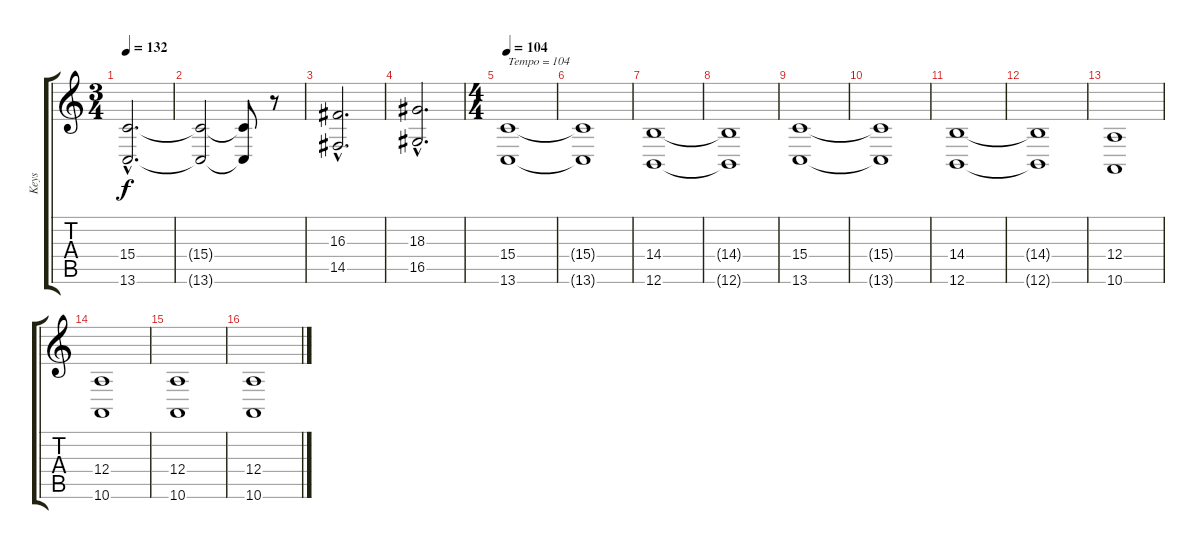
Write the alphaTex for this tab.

\track ("Keys" "Keys") {instrument churchorgan}
\staff {score tabs}
\tuning (B3 Gb3 D3 A2 E2 B1) {hide}
\ts (3 4)
\tempo 132
\clef g2
\ks c
(15.4{hac} 13.6{hac}).2{d dy f volume 14} |
(15.4{t} 13.6{t}).2{volume 5} (15.4{t} 13.6{t}).8 r.8 |
(16.3{hac} 14.5{hac}).2{d volume 14} |
(18.3{hac} 16.5{hac}).2{d} |
\ts (4 4)
\tempo 104
(15.4 13.6).1{txt "Tempo = 104" volume 16} |
(15.4{t} 13.6{t}).1 |
(14.4 12.6).1 |
(14.4{t} 12.6{t}).1 |
(15.4 13.6).1 |
(15.4{t} 13.6{t}).1 |
(14.4 12.6).1 |
(14.4{t} 12.6{t}).1 |
(12.4 10.6).1 |
(12.4 10.6).1 |
(12.4 10.6).1 |
(12.4 10.6).1
